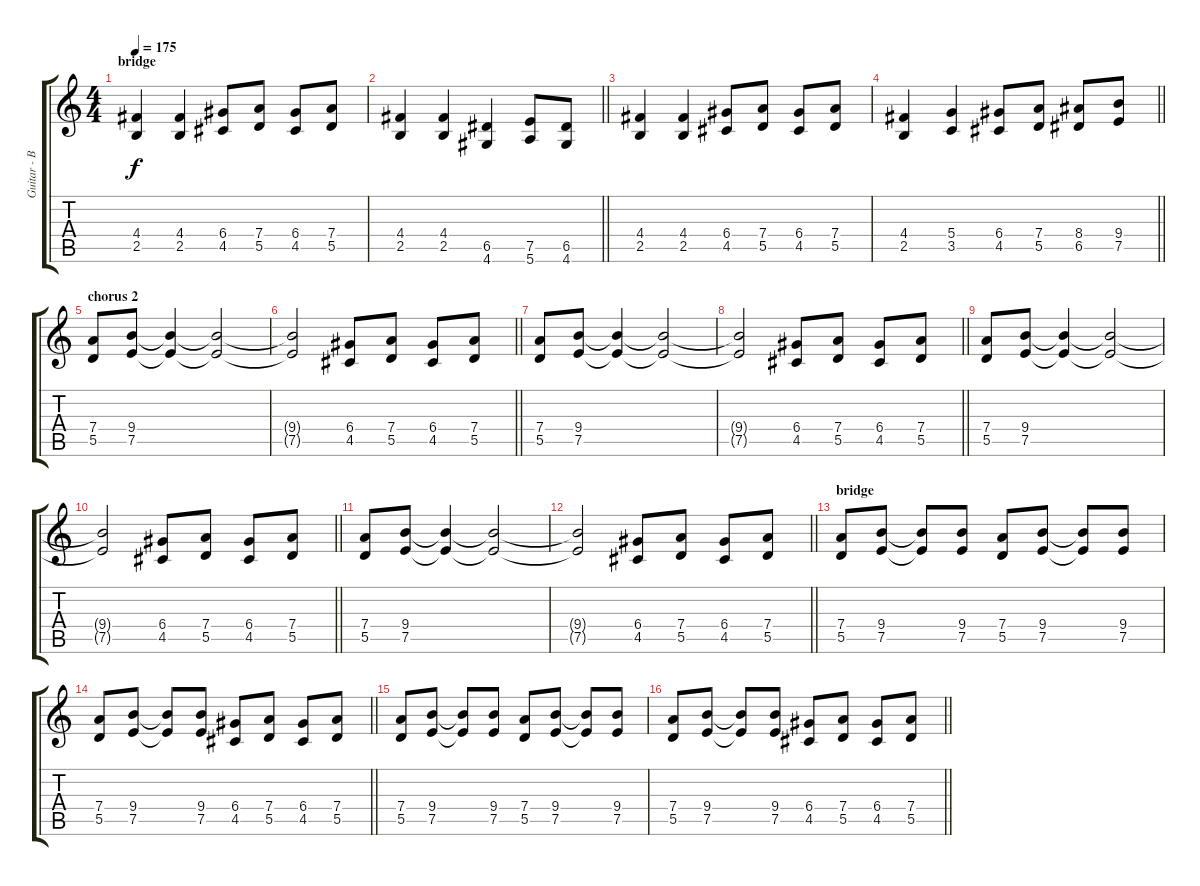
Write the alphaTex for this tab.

\track ("Guitar - Big John Duncan" "Guitar - B") {instrument distortionguitar}
\staff {score tabs}
\tuning (E4 B3 G3 D3 A2 E2) {hide}
\ts (4 4)
\section ("" "bridge")
\tempo 175
\clef g2
\ks c
(4.4 2.5).4{dy f} (4.4 2.5).4 (6.4 4.5).8 (7.4 5.5).8 (6.4 4.5).8 (7.4 5.5).8 |
\barLineRight lightlight
(4.4 2.5).4 (4.4 2.5).4 (6.5 4.6).4 (7.5 5.6).8 (6.5 4.6).8 |
(4.4 2.5).4 (4.4 2.5).4 (6.4 4.5).8 (7.4 5.5).8 (6.4 4.5).8 (7.4 5.5).8 |
\barLineRight lightlight
(4.4 2.5).4 (5.4 3.5).4 (6.4 4.5).8 (7.4 5.5).8 (8.4 6.5).8 (9.4 7.5).8 |
\section ("" "chorus 2")
(7.4 5.5).8 (9.4 7.5).8 (9.4{t} 7.5{t}).4 (9.4{t} 7.5{t}).2 |
\barLineRight lightlight
(9.4{t} 7.5{t}).2 (6.4 4.5).8 (7.4 5.5).8 (6.4 4.5).8 (7.4 5.5).8 |
(7.4 5.5).8 (9.4 7.5).8 (9.4{t} 7.5{t}).4 (9.4{t} 7.5{t}).2 |
\barLineRight lightlight
(9.4{t} 7.5{t}).2 (6.4 4.5).8 (7.4 5.5).8 (6.4 4.5).8 (7.4 5.5).8 |
(7.4 5.5).8 (9.4 7.5).8 (9.4{t} 7.5{t}).4 (9.4{t} 7.5{t}).2 |
\barLineRight lightlight
(9.4{t} 7.5{t}).2 (6.4 4.5).8 (7.4 5.5).8 (6.4 4.5).8 (7.4 5.5).8 |
(7.4 5.5).8 (9.4 7.5).8 (9.4{t} 7.5{t}).4 (9.4{t} 7.5{t}).2 |
\barLineRight lightlight
(9.4{t} 7.5{t}).2 (6.4 4.5).8 (7.4 5.5).8 (6.4 4.5).8 (7.4 5.5).8 |
\section ("" "bridge")
(7.4 5.5).8 (9.4 7.5).8 (9.4{t} 7.5{t}).8 (9.4 7.5).8 (7.4 5.5).8 (9.4 7.5).8 (9.4{t} 7.5{t}).8 (9.4 7.5).8 |
\barLineRight lightlight
(7.4 5.5).8 (9.4 7.5).8 (9.4{t} 7.5{t}).8 (9.4 7.5).8 (6.4 4.5).8 (7.4 5.5).8 (6.4 4.5).8 (7.4 5.5).8 |
(7.4 5.5).8 (9.4 7.5).8 (9.4{t} 7.5{t}).8 (9.4 7.5).8 (7.4 5.5).8 (9.4 7.5).8 (9.4{t} 7.5{t}).8 (9.4 7.5).8 |
\barLineRight lightlight
(7.4 5.5).8 (9.4 7.5).8 (9.4{t} 7.5{t}).8 (9.4 7.5).8 (6.4 4.5).8 (7.4 5.5).8 (6.4 4.5).8 (7.4 5.5).8
